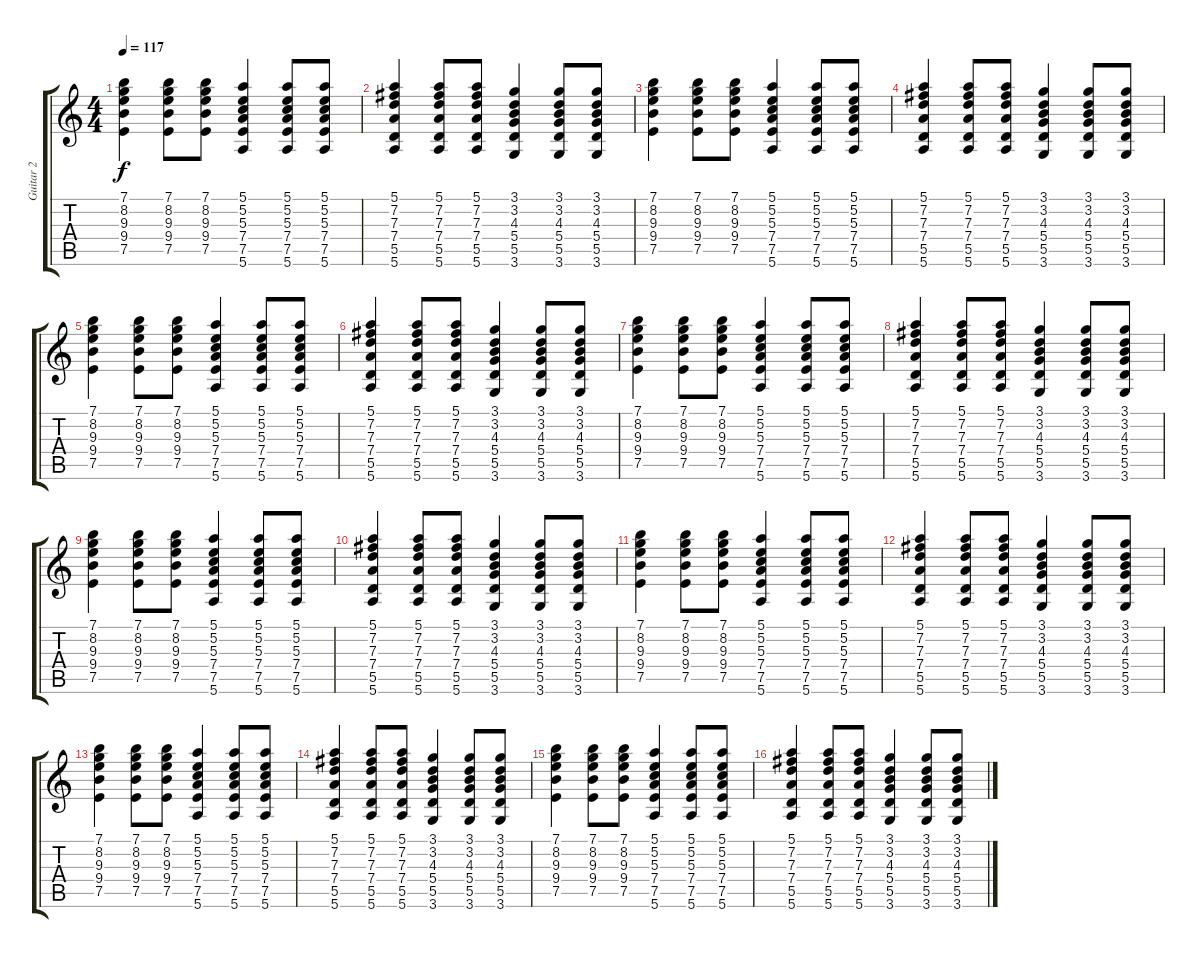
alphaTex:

\track ("Guitar 2" "Guitar 2") {instrument acousticguitarsteel}
\staff {score tabs}
\tuning (E4 B3 G3 D3 A2 E2) {hide}
\ts (4 4)
\tempo 117
\clef g2
\ks c
(7.1 8.2 9.3 9.4 7.5).4{dy f} (7.1 8.2 9.3 9.4 7.5).8 (7.1 8.2 9.3 9.4 7.5).8 (5.1 5.2 5.3 7.4 7.5 5.6).4 (5.1 5.2 5.3 7.4 7.5 5.6).8 (5.1 5.2 5.3 7.4 7.5 5.6).8 |
(5.1 7.2 7.3 7.4 5.5 5.6).4 (5.1 7.2 7.3 7.4 5.5 5.6).8 (5.1 7.2 7.3 7.4 5.5 5.6).8 (3.1 3.2 4.3 5.4 5.5 3.6).4 (3.1 3.2 4.3 5.4 5.5 3.6).8 (3.1 3.2 4.3 5.4 5.5 3.6).8 |
(7.1 8.2 9.3 9.4 7.5).4 (7.1 8.2 9.3 9.4 7.5).8 (7.1 8.2 9.3 9.4 7.5).8 (5.1 5.2 5.3 7.4 7.5 5.6).4 (5.1 5.2 5.3 7.4 7.5 5.6).8 (5.1 5.2 5.3 7.4 7.5 5.6).8 |
(5.1 7.2 7.3 7.4 5.5 5.6).4 (5.1 7.2 7.3 7.4 5.5 5.6).8 (5.1 7.2 7.3 7.4 5.5 5.6).8 (3.1 3.2 4.3 5.4 5.5 3.6).4 (3.1 3.2 4.3 5.4 5.5 3.6).8 (3.1 3.2 4.3 5.4 5.5 3.6).8 |
(7.1 8.2 9.3 9.4 7.5).4 (7.1 8.2 9.3 9.4 7.5).8 (7.1 8.2 9.3 9.4 7.5).8 (5.1 5.2 5.3 7.4 7.5 5.6).4 (5.1 5.2 5.3 7.4 7.5 5.6).8 (5.1 5.2 5.3 7.4 7.5 5.6).8 |
(5.1 7.2 7.3 7.4 5.5 5.6).4 (5.1 7.2 7.3 7.4 5.5 5.6).8 (5.1 7.2 7.3 7.4 5.5 5.6).8 (3.1 3.2 4.3 5.4 5.5 3.6).4 (3.1 3.2 4.3 5.4 5.5 3.6).8 (3.1 3.2 4.3 5.4 5.5 3.6).8 |
(7.1 8.2 9.3 9.4 7.5).4 (7.1 8.2 9.3 9.4 7.5).8 (7.1 8.2 9.3 9.4 7.5).8 (5.1 5.2 5.3 7.4 7.5 5.6).4 (5.1 5.2 5.3 7.4 7.5 5.6).8 (5.1 5.2 5.3 7.4 7.5 5.6).8 |
(5.1 7.2 7.3 7.4 5.5 5.6).4 (5.1 7.2 7.3 7.4 5.5 5.6).8 (5.1 7.2 7.3 7.4 5.5 5.6).8 (3.1 3.2 4.3 5.4 5.5 3.6).4 (3.1 3.2 4.3 5.4 5.5 3.6).8 (3.1 3.2 4.3 5.4 5.5 3.6).8 |
(7.1 8.2 9.3 9.4 7.5).4 (7.1 8.2 9.3 9.4 7.5).8 (7.1 8.2 9.3 9.4 7.5).8 (5.1 5.2 5.3 7.4 7.5 5.6).4 (5.1 5.2 5.3 7.4 7.5 5.6).8 (5.1 5.2 5.3 7.4 7.5 5.6).8 |
(5.1 7.2 7.3 7.4 5.5 5.6).4 (5.1 7.2 7.3 7.4 5.5 5.6).8 (5.1 7.2 7.3 7.4 5.5 5.6).8 (3.1 3.2 4.3 5.4 5.5 3.6).4 (3.1 3.2 4.3 5.4 5.5 3.6).8 (3.1 3.2 4.3 5.4 5.5 3.6).8 |
(7.1 8.2 9.3 9.4 7.5).4 (7.1 8.2 9.3 9.4 7.5).8 (7.1 8.2 9.3 9.4 7.5).8 (5.1 5.2 5.3 7.4 7.5 5.6).4 (5.1 5.2 5.3 7.4 7.5 5.6).8 (5.1 5.2 5.3 7.4 7.5 5.6).8 |
(5.1 7.2 7.3 7.4 5.5 5.6).4 (5.1 7.2 7.3 7.4 5.5 5.6).8 (5.1 7.2 7.3 7.4 5.5 5.6).8 (3.1 3.2 4.3 5.4 5.5 3.6).4 (3.1 3.2 4.3 5.4 5.5 3.6).8 (3.1 3.2 4.3 5.4 5.5 3.6).8 |
(7.1 8.2 9.3 9.4 7.5).4 (7.1 8.2 9.3 9.4 7.5).8 (7.1 8.2 9.3 9.4 7.5).8 (5.1 5.2 5.3 7.4 7.5 5.6).4 (5.1 5.2 5.3 7.4 7.5 5.6).8 (5.1 5.2 5.3 7.4 7.5 5.6).8 |
(5.1 7.2 7.3 7.4 5.5 5.6).4 (5.1 7.2 7.3 7.4 5.5 5.6).8 (5.1 7.2 7.3 7.4 5.5 5.6).8 (3.1 3.2 4.3 5.4 5.5 3.6).4 (3.1 3.2 4.3 5.4 5.5 3.6).8 (3.1 3.2 4.3 5.4 5.5 3.6).8 |
(7.1 8.2 9.3 9.4 7.5).4 (7.1 8.2 9.3 9.4 7.5).8 (7.1 8.2 9.3 9.4 7.5).8 (5.1 5.2 5.3 7.4 7.5 5.6).4 (5.1 5.2 5.3 7.4 7.5 5.6).8 (5.1 5.2 5.3 7.4 7.5 5.6).8 |
(5.1 7.2 7.3 7.4 5.5 5.6).4 (5.1 7.2 7.3 7.4 5.5 5.6).8 (5.1 7.2 7.3 7.4 5.5 5.6).8 (3.1 3.2 4.3 5.4 5.5 3.6).4 (3.1 3.2 4.3 5.4 5.5 3.6).8 (3.1 3.2 4.3 5.4 5.5 3.6).8
